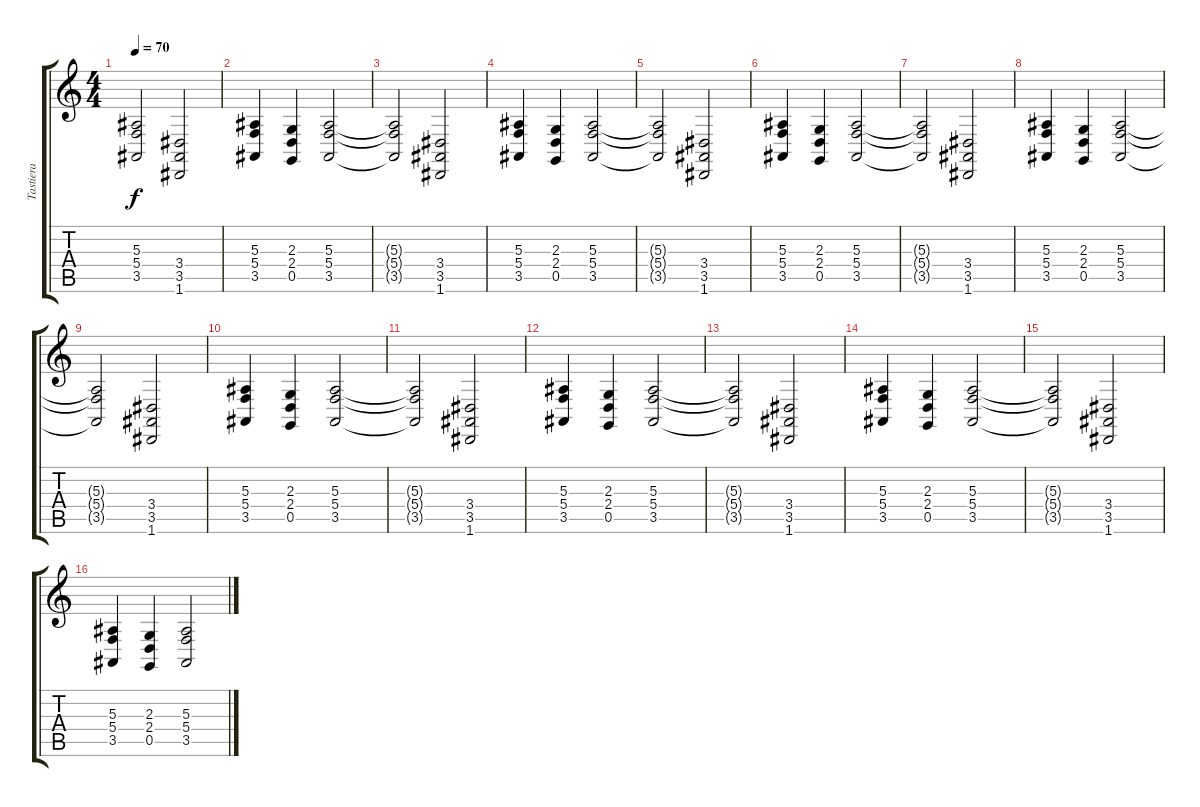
\track ("Tastiera" "Tastiera") {instrument pad2warm}
\staff {score tabs}
\tuning (D4 A3 F3 C3 G2 D2) {hide}
\ts (4 4)
\tempo 70
\clef g2
\ks c
(5.3{t} 5.4{t} 3.5{t}).2{dy f} (3.4 3.5 1.6).2 |
(5.3 5.4 3.5).4 (2.3 2.4 0.5).4 (5.3 5.4 3.5).2 |
(5.3{t} 5.4{t} 3.5{t}).2 (3.4 3.5 1.6).2 |
(5.3 5.4 3.5).4 (2.3 2.4 0.5).4 (5.3 5.4 3.5).2 |
(5.3{t} 5.4{t} 3.5{t}).2 (3.4 3.5 1.6).2 |
(5.3 5.4 3.5).4 (2.3 2.4 0.5).4 (5.3 5.4 3.5).2 |
(5.3{t} 5.4{t} 3.5{t}).2 (3.4 3.5 1.6).2 |
(5.3 5.4 3.5).4 (2.3 2.4 0.5).4 (5.3 5.4 3.5).2 |
(5.3{t} 5.4{t} 3.5{t}).2 (3.4 3.5 1.6).2 |
(5.3 5.4 3.5).4 (2.3 2.4 0.5).4 (5.3 5.4 3.5).2 |
(5.3{t} 5.4{t} 3.5{t}).2 (3.4 3.5 1.6).2 |
(5.3 5.4 3.5).4 (2.3 2.4 0.5).4 (5.3 5.4 3.5).2 |
(5.3{t} 5.4{t} 3.5{t}).2 (3.4 3.5 1.6).2 |
(5.3 5.4 3.5).4 (2.3 2.4 0.5).4 (5.3 5.4 3.5).2 |
(5.3{t} 5.4{t} 3.5{t}).2 (3.4 3.5 1.6).2 |
(5.3 5.4 3.5).4 (2.3 2.4 0.5).4 (5.3 5.4 3.5).2
